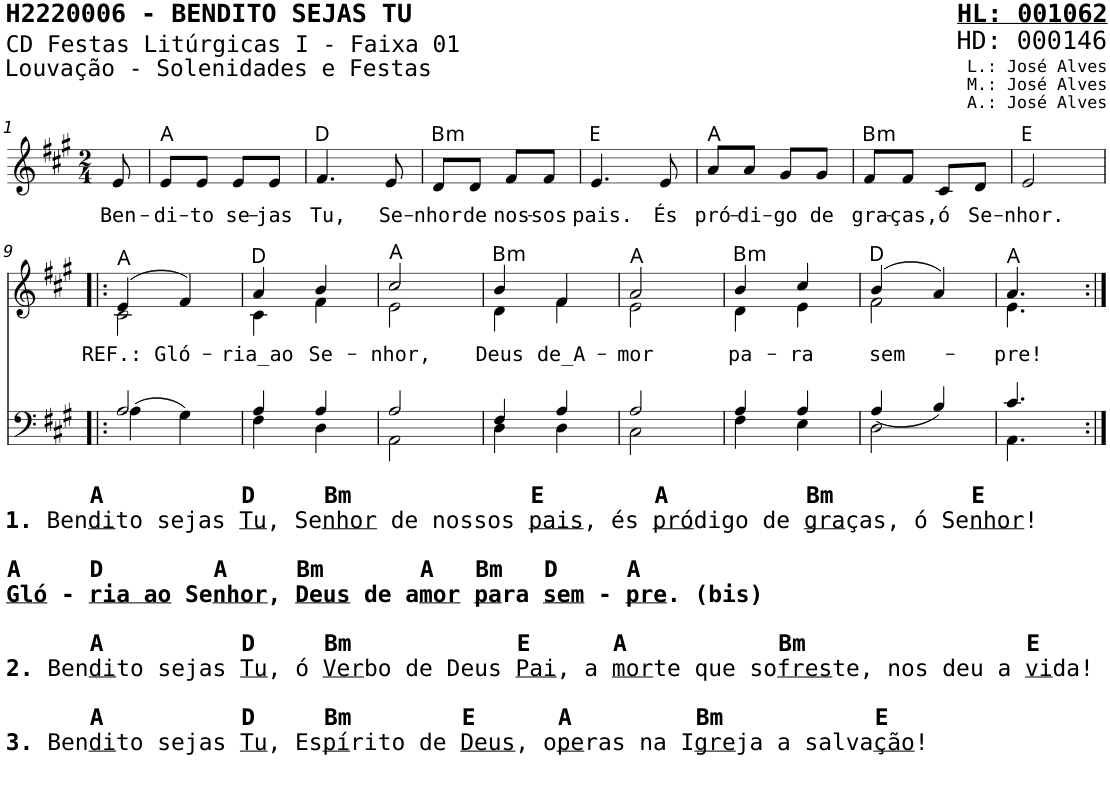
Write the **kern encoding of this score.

**kern	**kern	**text	**harte
*part2	*part1	*part1	*part1
*staff2	*staff1	*staff1	*
*I"Homens	*I"Mulheres	*	*
*stria5	*stria5	*	*
*clefF4	*clefG2	*	*
*k[f#c#g#]	*k[f#c#g#]	*	*
*M2/4	*M2/4	*	*
=1	=1	=1	=1
!	!	!LO:LY:b	!
2r	8e/	Ben-	.
.	4.ryy	.	.
=2	=2	=2	=2
!	!	!LO:LY:b	!
2r	8e/L	-di-	A:maj
!	!	!LO:LY:b	!
.	8e/J	-to	.
!	!	!LO:LY:b	!
.	8e/L	se-	.
!	!	!LO:LY:b	!
.	8e/J	-jas	.
=3	=3	=3	=3
!	!	!LO:LY:b	!
2r	4.f#/	Tu,	D:maj
!	!	!LO:LY:b	!
.	8e/	Se-	.
=4	=4	=4	=4
!	!	!LO:LY:b	!LO:H:kt=m
2r	8d/L	-nhor	B:min
!	!	!LO:LY:b	!
.	8d/J	de	.
!	!	!LO:LY:b	!
.	8f#/L	nos-	.
!	!	!LO:LY:b	!
.	8f#/J	-sos	.
=5	=5	=5	=5
!	!	!LO:LY:b	!
2r	4.e/	pais.	E:maj
!	!	!LO:LY:b	!
.	8e/	És	.
=6	=6	=6	=6
!	!	!LO:LY:b	!
2r	8a/L	pró-	A:maj
!	!	!LO:LY:b	!
.	8a/J	-di-	.
!	!	!LO:LY:b	!
.	8g#/L	-go	.
!	!	!LO:LY:b	!
.	8g#/J	de	.
=7	=7	=7	=7
!	!	!LO:LY:b	!LO:H:kt=m
2r	8f#/L	gra-	B:min
!	!	!LO:LY:b	!
.	8f#/J	-ças,	.
!	!	!LO:LY:b	!
.	8c#/L	ó	.
!	!	!LO:LY:b	!
.	8d/J	Se-	.
=8	=8	=8	=8
!	!	!LO:LY:b	!
2r	2e/	-nhor.	E:maj
!!LO:LB:g=z
=9!|:	=9!|:	=9!|:	=9!|:
*^	*	*	*
*	*^	*	*	*
!LO:TX:b:B:t=A          D     Bm             E        A &nbsp;        Bm          E	!	!	!	!	!
!LO:TX:b:t=1.	!	!	!	!	!
!LO:TX:b:t=Ben	!	!	!	!	!
!LO:TX:b:t=di	!	!	!	!	!
!LO:TX:b:t=to sejas	!	!	!	!	!
!LO:TX:b:t=Tu	!	!	!	!	!
!LO:TX:b:t=, Se	!	!	!	!	!
!LO:TX:b:t=nhor	!	!	!	!	!
!LO:TX:b:t=de nossos	!	!	!	!	!
!LO:TX:b:t=pais	!	!	!	!	!
!LO:TX:b:t=, és	!	!	!	!	!
!LO:TX:b:t=pró	!	!	!	!	!
!LO:TX:b:t=digo de	!	!	!	!	!
!LO:TX:b:t=gra	!	!	!	!	!
!LO:TX:b:t=ças, ó Se	!	!	!	!	!
!LO:TX:b:t=nhor	!	!	!	!	!
!LO:TX:b:t=!	!	!	!	!	!
!LO:TX:b:B:t=A     D        A     Bm       A   Bm   D     A	!	!	!	!	!
!LO:TX:b:t=Gló	!	!	!	!	!
!LO:TX:b:t=-	!	!	!	!	!
!LO:TX:b:t=ria ao	!	!	!	!	!
!LO:TX:b:t=Se	!	!	!	!	!
!LO:TX:b:t=nhor	!	!	!	!	!
!LO:TX:b:t=,	!	!	!	!	!
!LO:TX:b:t=Deus	!	!	!	!	!
!LO:TX:b:t=de a	!	!	!	!	!
!LO:TX:b:t=mor	!	!	!	!	!
!LO:TX:b:t=pa	!	!	!	!	!
!LO:TX:b:t=ra	!	!	!	!	!
!LO:TX:b:t=sem	!	!	!	!	!
!LO:TX:b:t=-	!	!	!	!	!
!LO:TX:b:t=pre	!	!	!	!	!
!LO:TX:b:t=. (bis)	!	!	!	!	!
!LO:TX:b:t=A          D     Bm            E      A &nbsp;         Bm                E	!	!	!	!	!
!LO:TX:b:t=2.	!	!	!	!	!
!LO:TX:b:t=Ben	!	!	!	!	!
!LO:TX:b:t=di	!	!	!	!	!
!LO:TX:b:t=to sejas	!	!	!	!	!
!LO:TX:b:t=Tu	!	!	!	!	!
!LO:TX:b:t=, ó	!	!	!	!	!
!LO:TX:b:t=Ver	!	!	!	!	!
!LO:TX:b:t=bo de Deus	!	!	!	!	!
!LO:TX:b:t=Pai	!	!	!	!	!
!LO:TX:b:t=, a	!	!	!	!	!
!LO:TX:b:t=mor	!	!	!	!	!
!LO:TX:b:t=te que so	!	!	!	!	!
!LO:TX:b:t=fres	!	!	!	!	!
!LO:TX:b:t=te, nos deu a	!	!	!	!	!
!LO:TX:b:t=vi	!	!	!	!	!
!LO:TX:b:t=da!	!	!	!	!	!
!LO:TX:b:B:t=A          D     Bm        E      A &nbsp;       Bm           E	!	!	!	!	!
!LO:TX:b:t=3.	!	!	!	!	!
!LO:TX:b:t=Ben	!	!	!	!	!
!LO:TX:b:t=di	!	!	!	!	!
!LO:TX:b:t=to sejas	!	!	!	!	!
!LO:TX:b:t=Tu	!	!	!	!	!
!LO:TX:b:t=, Es	!	!	!	!	!
!LO:TX:b:t=pí	!	!	!	!	!
!LO:TX:b:t=rito de	!	!	!	!	!
!LO:TX:b:t=Deus	!	!	!	!	!
!LO:TX:b:t=, o	!	!	!	!	!
!LO:TX:b:t=pe	!	!	!	!	!
!LO:TX:b:t=ras na I	!	!	!	!	!
!LO:TX:b:t=gre	!	!	!	!	!
!LO:TX:b:t=ja a salva	!	!	!	!	!
!LO:TX:b:t=ção	!	!	!	!	!
!LO:TX:b:t=!	!	!	!	!	!
!	!	!	!	!LO:LY:b	!
*	*	*	*^	*	*
2ryy	2A/	(>4A\	(4e/	2c#\	REF.: Gló-	A:maj
.	.	4G#\)	4f#/)	.	.	.
=10	=10	=10	=10	=10	=10	=10
!	!	!	!	!	!LO:LY:b	!
2ryy	4A/	4F#\	4a/	4c#\	-ria_ao	D:maj
!	!	!	!	!	!LO:LY:b	!
.	4A/	4D\	4b/	4f#\	Se-	.
=11	=11	=11	=11	=11	=11	=11
!	!	!	!	!	!LO:LY:b	!
2ryy	2A/	2AA\	2cc#/	2e\	-nhor,	A:maj
=12	=12	=12	=12	=12	=12	=12
!	!	!	!	!	!LO:LY:b	!LO:H:kt=m
2ryy	4F#/	4D\	4b/	4d\	Deus	B:min
!	!	!	!	!	!LO:LY:b	!
.	4A/	4D\	4f#/	4f#\	de_A-	.
=13	=13	=13	=13	=13	=13	=13
!	!	!	!	!	!LO:LY:b	!
2ryy	2A/	2C#\	2a/	2e\	-mor	A:maj
=14	=14	=14	=14	=14	=14	=14
!	!	!	!	!	!LO:LY:b	!LO:H:kt=m
2ryy	4A/	4F#\	4b/	4d\	pa-	B:min
!	!	!	!	!	!LO:LY:b	!
.	4A/	4E\	4cc#/	4e\	-ra	.
=15	=15	=15	=15	=15	=15	=15
!	!	!	!	!	!LO:LY:b	!
2ryy	(4A/	2D\	(4b/	2f#\	sem-	D:maj
.	4B/)	.	4a/)	.	.	.
=16	=16	=16	=16	=16	=16	=16
!	!	!	!	!	!LO:LY:b	!
2ryy	4.c#/	4.AA\	4.a/	4.e\	-pre!	A:maj
.	8ryy	8ryy	8ryy	8ryy	.	.
*v	*v	*v	*	*	*	*
*	*v	*v	*	*
=:|!	=:|!	=:|!	=:|!
*-	*-	*-	*-
